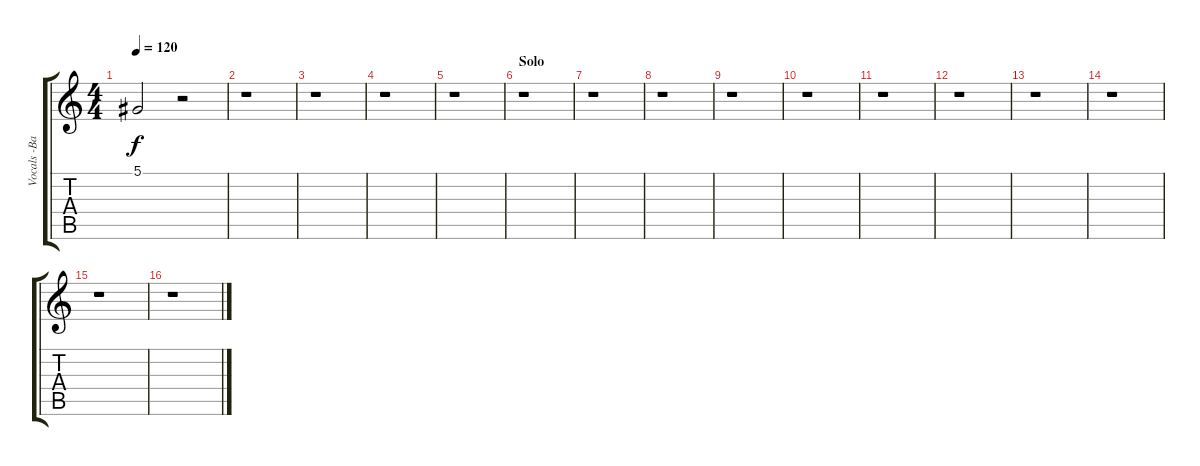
\track ("Vocals -Backing Vocals" "Vocals -Ba") {instrument altosax}
\staff {score tabs}
\tuning (Eb4 Bb3 Gb3 Db3 Ab2 Eb2) {hide}
\ts (4 4)
\tempo 120
\clef g2
\ks c
5.1{t}.2{dy f} r.2 |
r.1 |
r.1 |
r.1 |
r.1 |
\section ("" "Solo")
r.1 |
r.1 |
r.1 |
r.1 |
r.1 |
r.1 |
r.1 |
r.1 |
r.1 |
r.1 |
r.1
